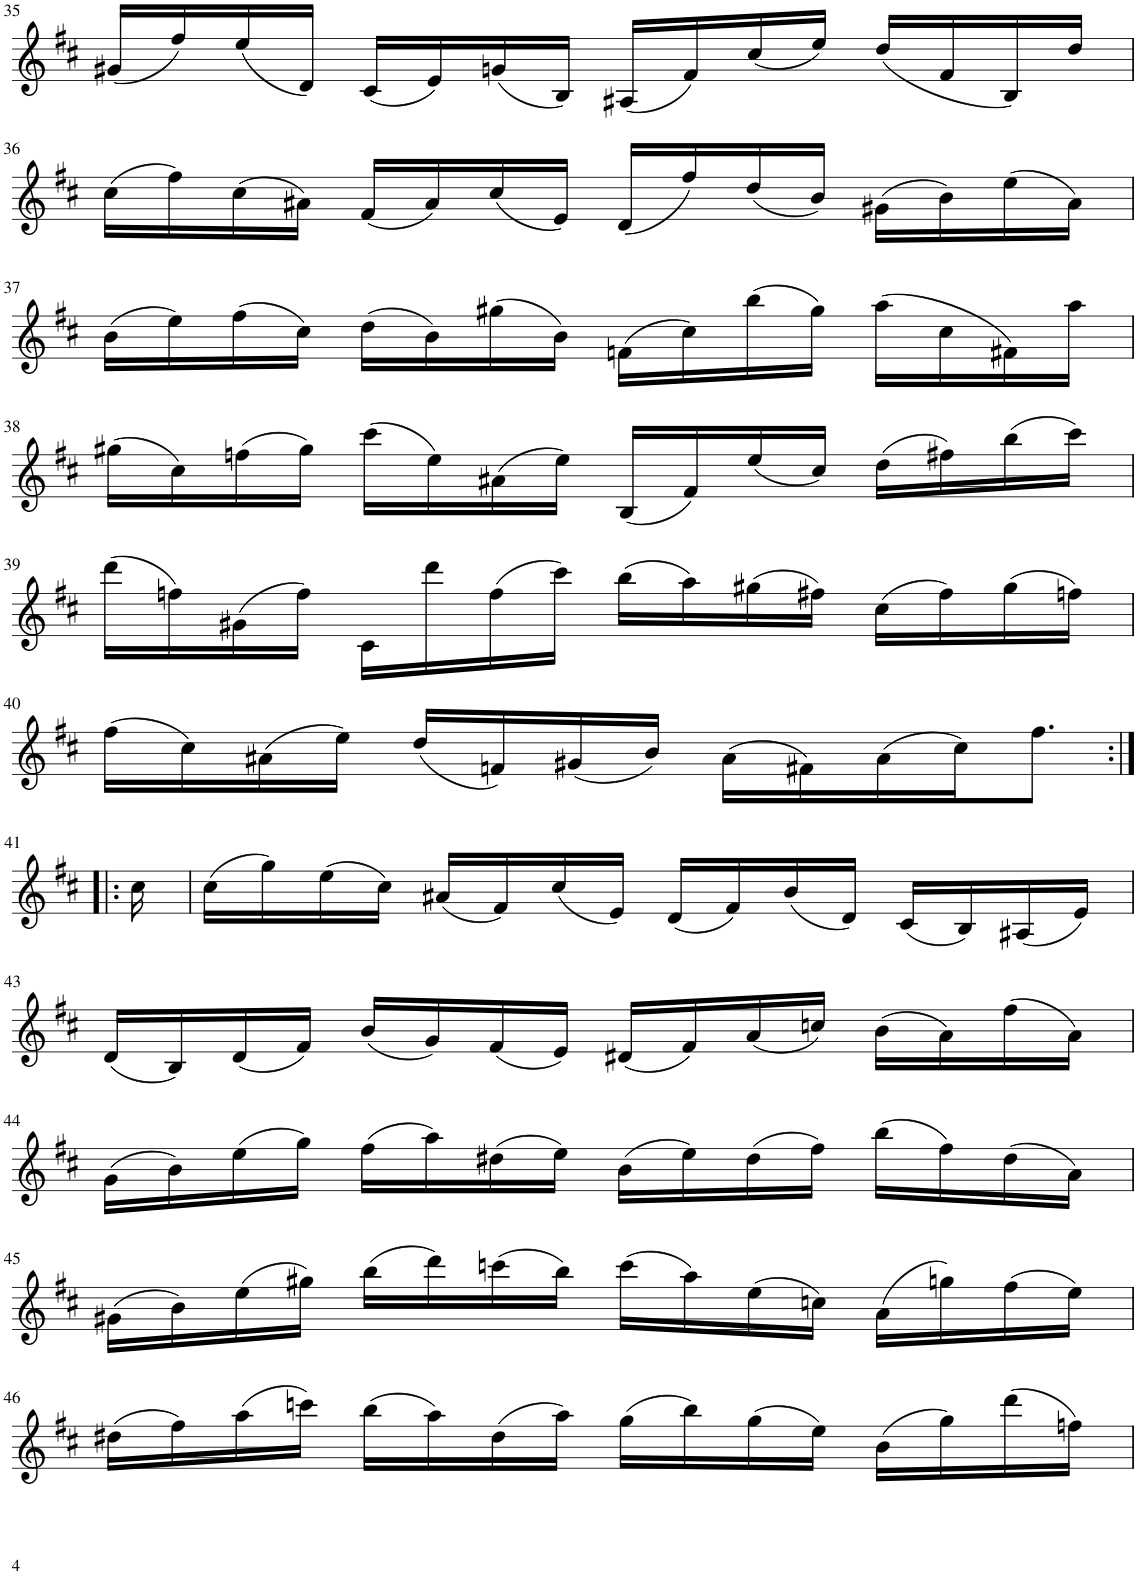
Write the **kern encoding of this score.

**kern
*part1
*staff1
*I"Soloinstrument
!!LO:PB:g=z
*clefG2
*k[f#c#]
*M2/2
=35
(16g#X/LL
16ff#/)
(16ee/
16d/JJ)
(16c#/LL
16e/)
(16gn/
16B/JJ)
(16A#X/LL
16f#/)
(16cc#/
16ee/JJ)
(16dd/LL
16f#/
16B/)
16dd/JJ
!!LO:LB:g=z
=36
(16cc#\LL
16ff#\)
(16cc#\
16a#X\JJ)
(16f#/LL
16a#/)
(16cc#/
16e/JJ)
(16d/LL
16ff#/)
(16dd/
16b/JJ)
(16g#X\LL
16b\)
(16ee\
16a#\JJ)
!!LO:LB:g=z
=37
(16b\LL
16ee\)
(16ff#\
16cc#\JJ)
(16dd\LL
16b\)
(16gg#X\
16b\JJ)
(16fn\LL
16cc#\)
(16bb\
16gg#\JJ)
(16aa\LL
16cc#\
16f#X\)
16aa\JJ
!!LO:LB:g=z
=38
(16gg#X\LL
16cc#\)
(16ffn\
16gg#\JJ)
(16ccc#\LL
16ee\)
(16a#X\
16ee\JJ)
(16B/LL
16f#/)
(16ee/
16cc#/JJ)
(16dd\LL
16ff#X\)
(16bb\
16ccc#\JJ)
!!LO:LB:g=z
=39
(16ddd\LL
16ffn\)
(16g#X\
16ff\JJ)
16c#\LL
16ddd\
(16ff\
16ccc#\JJ)
(16bb\LL
16aa\)
(16gg#X\
16ff#X\JJ)
(16cc#\LL
16ff#\)
(16gg#\
16ffn\JJ)
!!LO:LB:g=z
=40
(16ff#\LL
16cc#\)
(16a#X\
16ee\JJ)
(16dd/LL
16fn/)
(16g#X/
16b/JJ)
(16a#\LL
16f#X\)
(16a#\
16cc#\J)
8.ff#\J
!!LO:LB:g=z
=41:|!|:
16cc#\
=42
(16cc#\LL
16gg\)
(16ee\
16cc#\JJ)
(16a#X/LL
16f#/)
(16cc#/
16e/JJ)
(16d/LL
16f#/)
(16b/
16d/JJ)
(16c#/LL
16B/)
(16A#X/
16e/JJ)
!!LO:LB:g=z
=43
(16d/LL
16B/)
(16d/
16f#/JJ)
(16b/LL
16g/)
(16f#/
16e/JJ)
(16d#X/LL
16f#/)
(16a/
16ccn/JJ)
(16b\LL
16a\)
(16ff#\
16a\JJ)
!!LO:LB:g=z
=44
(16g\LL
16b\)
(16ee\
16gg\JJ)
(16ff#\LL
16aa\)
(16dd#X\
16ee\JJ)
(16b\LL
16ee\)
(16dd#\
16ff#\JJ)
(16bb\LL
16ff#\)
(16dd#\
16a\JJ)
!!LO:LB:g=z
=45
(16g#X\LL
16b\)
(16ee\
16gg#X\JJ)
(16bb\LL
16ddd\)
(16cccn\
16bb\JJ)
(16ccc\LL
16aa\)
(16ee\
16ccn\JJ)
(16a\LL
16ggn\)
(16ff#\
16ee\JJ)
!!LO:LB:g=z
=46
(16dd#X\LL
16ff#\)
(16aa\
16cccn\JJ)
(16bb\LL
16aa\)
(16dd#\
16aa\JJ)
(16gg\LL
16bb\)
(16gg\
16ee\JJ)
(16b\LL
16gg\)
(16ddd\
16ffn\JJ)
=
*-
